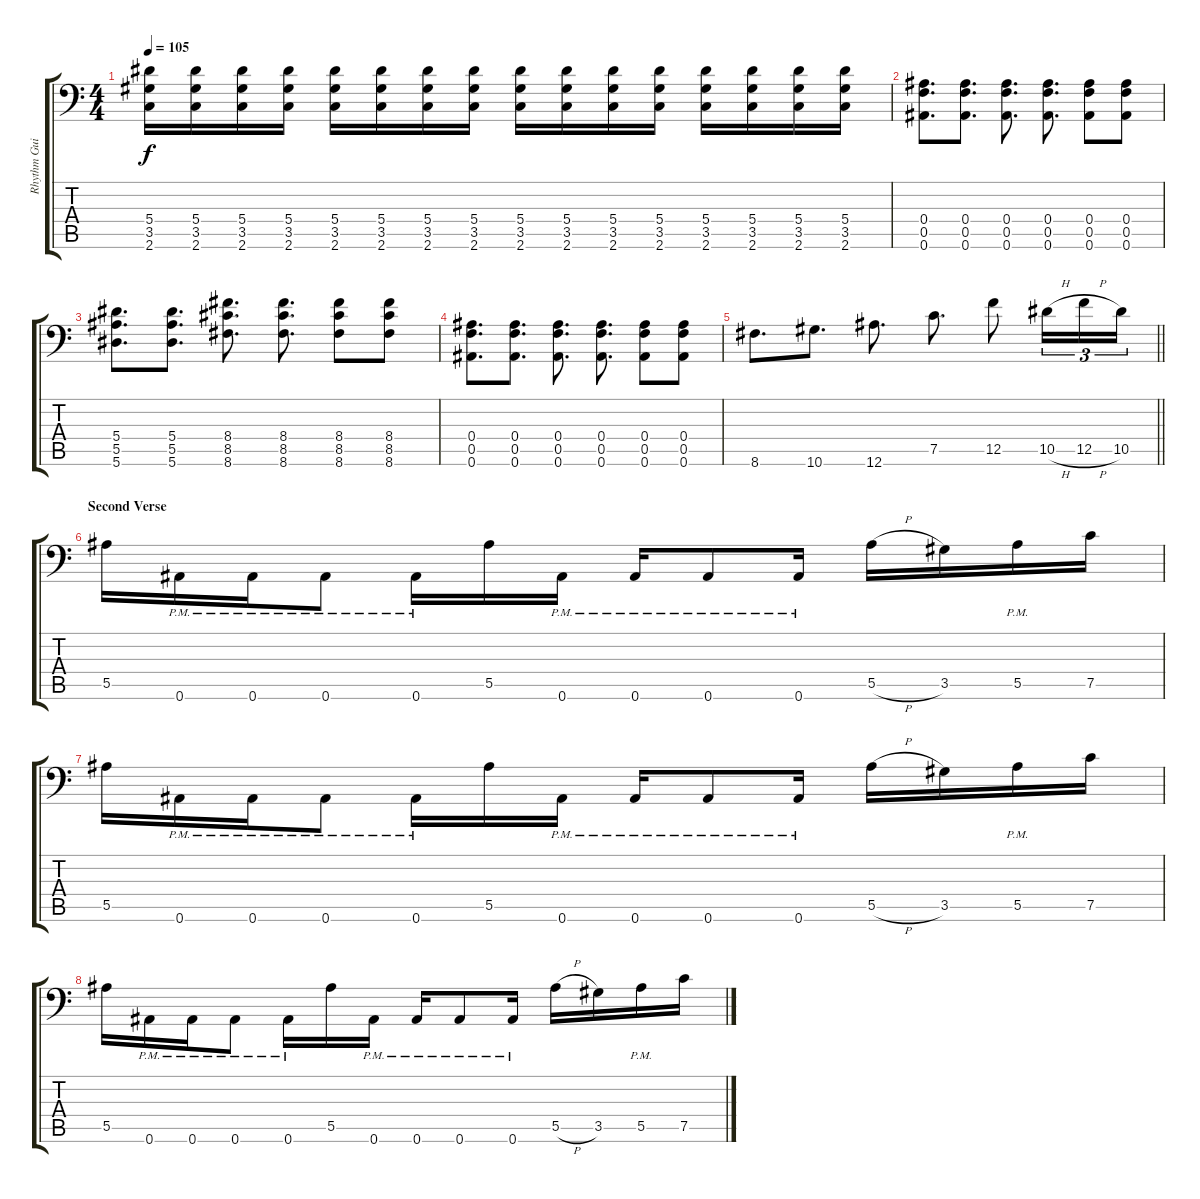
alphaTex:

\track ("Rhythm Guitar 1" "Rhythm Gui") {instrument distortionguitar}
\staff {score tabs}
\tuning (C4 G3 Eb3 Bb2 F2 Bb1) {hide}
\ts (4 4)
\tempo 105
\clef f4
\ks c
(5.4 3.5 2.6).16{dy f} (5.4 3.5 2.6).16 (5.4 3.5 2.6).16 (5.4 3.5 2.6).16 (5.4 3.5 2.6).16 (5.4 3.5 2.6).16 (5.4 3.5 2.6).16 (5.4 3.5 2.6).16 (5.4 3.5 2.6).16 (5.4 3.5 2.6).16 (5.4 3.5 2.6).16 (5.4 3.5 2.6).16 (5.4 3.5 2.6).16 (5.4 3.5 2.6).16 (5.4 3.5 2.6).16 (5.4 3.5 2.6).16 |
(0.4 0.5 0.6).8{d} (0.4 0.5 0.6).8{d} (0.4 0.5 0.6).8{d} (0.4 0.5 0.6).8{d} (0.4 0.5 0.6).8 (0.4 0.5 0.6).8 |
(5.4 5.5 5.6).8{d} (5.4 5.5 5.6).8{d} (8.4 8.5 8.6).8{d} (8.4 8.5 8.6).8{d} (8.4 8.5 8.6).8 (8.4 8.5 8.6).8 |
(0.4 0.5 0.6).8{d} (0.4 0.5 0.6).8{d} (0.4 0.5 0.6).8{d} (0.4 0.5 0.6).8{d} (0.4 0.5 0.6).8 (0.4 0.5 0.6).8 |
\barLineRight lightlight
8.6.8{d} 10.6.8{d} 12.6.8{d} 7.5.8{d} 12.5.8 10.5{h}.16{tu (3 2)} 12.5{h}.16{tu (3 2)} 10.5.16{tu (3 2)} |
\section ("" "Second Verse")
5.5.16 0.6{pm}.16 0.6{pm}.16 0.6{pm}.8 0.6{pm}.16 5.5.16 0.6{pm}.16 0.6{pm}.16 0.6{pm}.8 0.6{pm}.16 5.5{h}.16 3.5.16 5.5{pm}.16 7.5.16 |
5.5.16 0.6{pm}.16 0.6{pm}.16 0.6{pm}.8 0.6{pm}.16 5.5.16 0.6{pm}.16 0.6{pm}.16 0.6{pm}.8 0.6{pm}.16 5.5{h}.16 3.5.16 5.5{pm}.16 7.5.16 |
5.5.16 0.6{pm}.16 0.6{pm}.16 0.6{pm}.8 0.6{pm}.16 5.5.16 0.6{pm}.16 0.6{pm}.16 0.6{pm}.8 0.6{pm}.16 5.5{h}.16 3.5.16 5.5{pm}.16 7.5.16
